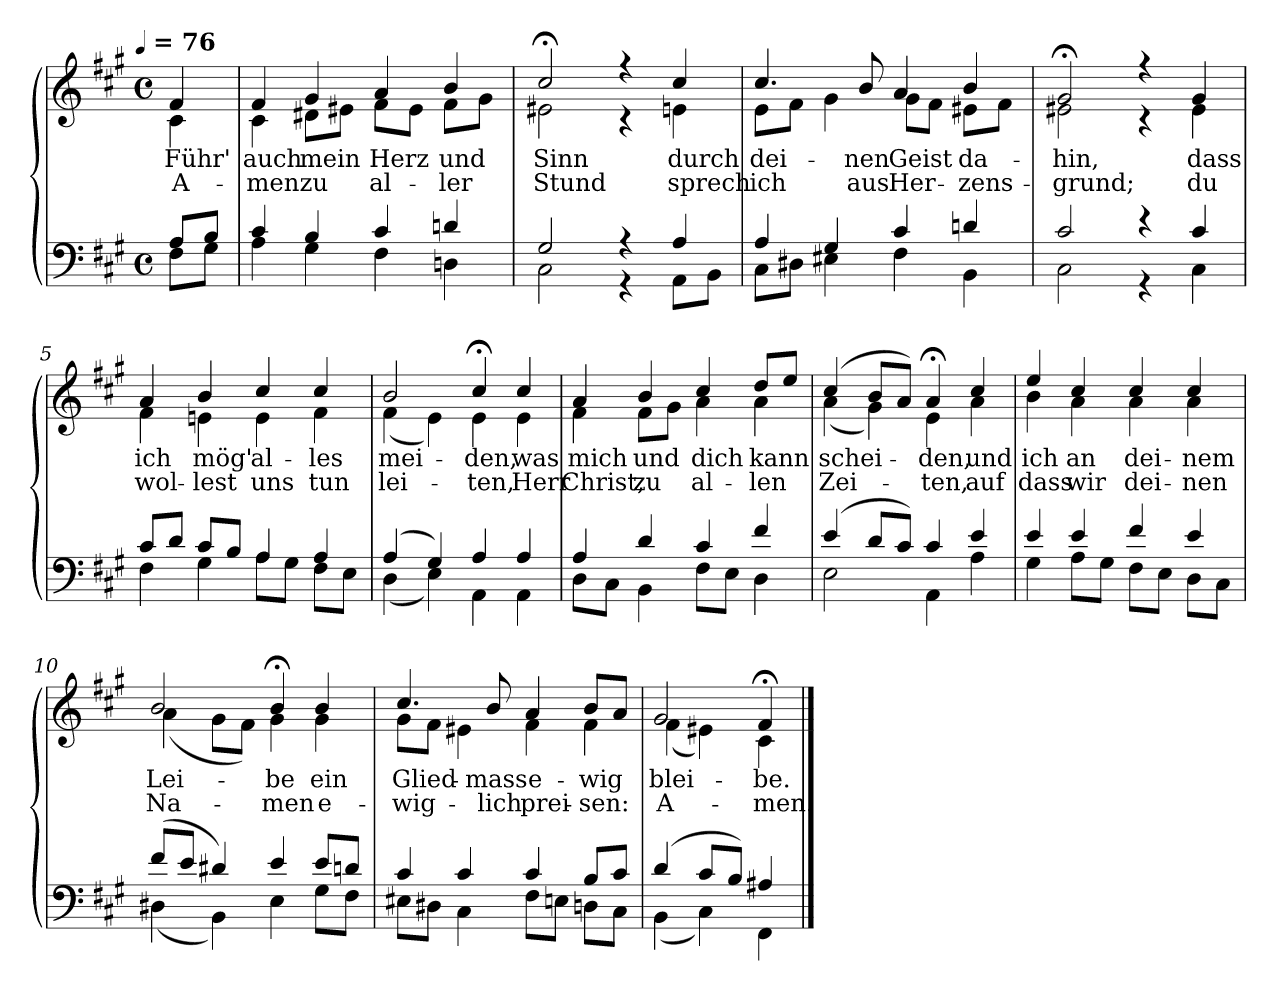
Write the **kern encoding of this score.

**kern	**kern	**text	**text	**dynam
*part1	*part1	*part1	*part1	*part1
*staff2	*staff1	*staff1	*staff1	*staff1/2
*clefF4	*clefG2	*	*	*
*k[f#c#g#]	*k[f#c#g#]	*	*	*
!!LO:TX:omd:t=[quarter] = 76
*M4/4	*M4/4	*	*	*
*met(c)	*met(c)	*	*	*
*MM76	*MM76	*	*	*
=	=	=	=	=
*^	*^	*	*	*
8AL	8F#L	4f#	4c#	Führ'	A-	.
8BJ	8G#J	.	.	.	.	.
=1	=1	=1	=1	=1	=1	=1
4c#	4A	4f#	4c#	auch	-men	.
4B	4G#	4g#	8d#XL	mein	zu	.
.	.	.	8e#XJ	.	.	.
4c#	4F#	4a	8f#L	Herz	al-	.
.	.	.	8e#J	.	.	.
4dn	4Dn	4b	8f#L	und	-ler	.
.	.	.	8g#J	.	.	.
=2	=2	=2	=2	=2	=2	=2
2G#	2C#	2cc#;<	2e#X	Sinn	Stund	.
4r	4r	4r	4r	.	.	.
4A	8AAL	4cc#	4en	durch	sprech	.
.	8BBJ	.	.	.	.	.
=3	=3	=3	=3	=3	=3	=3
4A	8C#L	4.cc#	8eL	dei-	ich	.
.	8D#XJ	.	8f#J	.	.	.
4G#	4E#X	.	4g#	.	.	.
.	.	8b	.	-nen	aus	.
4c#	4F#	4a	8g#L	Geist	Her-	.
.	.	.	8f#J	.	.	.
4dn	4BB	4b	8e#XL	da-	-zens-	.
.	.	.	8f#J	.	.	.
=4	=4	=4	=4	=4	=4	=4
2c#	2C#	2g#;<	2e#X	-hin,	-grund;	.
4r	4r	4r	4r	.	.	.
4c#	4C#	4g#	4e#	dass	du	.
!!LO:LB:g=z	!!
=5	=5	=5	=5	=5	=5	=5
8c#L	4F#	4a	4f#	ich	wol-	.
8dJ	.	.	.	.	.	.
8c#L	4G#	4b	4en	mög'	-lest	.
8BJ	.	.	.	.	.	.
4A	8AL	4cc#	4e	al-	uns	.
.	8G#J	.	.	.	.	.
4A	8F#L	4cc#	4f#	-les	tun	.
.	8EJ	.	.	.	.	.
=6	=6	=6	=6	=6	=6	=6
(4A	(4D	2b	(4f#	mei-	lei-	.
4G#)	4E)	.	4e)	.	.	.
4A	4AA	4cc#;<	4e	-den,	-ten,	.
4A	4AA	4cc#	4e	was	Herr	.
=7	=7	=7	=7	=7	=7	=7
4A	8DL	4a	4f#	mich	Christ,	.
.	8C#J	.	.	.	.	.
4d	4BB	4b	8f#L	und	zu	.
.	.	.	8g#J	.	.	.
4c#	8F#L	4cc#	4a	dich	al-	.
.	8EJ	.	.	.	.	.
4f#	4D	8ddL	4a	kann	-len	.
.	.	8eeJ	.	.	.	.
=8	=8	=8	=8	=8	=8	=8
*	*	*MM74	*	*	*	*
(4e	2E	(4cc#	(4a	schei-	Zei-	.
8dL	.	8bL	4g#)	.	.	♩ = 64
8c#J)	.	8aJ)	.	.	.	.
4c#	4AA	4a;<	4e	-den,	-ten,	.
4e	4A	4cc#	4a	und	auf	♩ = 74
!!LO:LB:g=z	!!
=9	=9	=9	=9	=9	=9	=9
4e	4G#	4ee	4b	ich	dass	.
4e	8AL	4cc#	4a	an	wir	.
.	8G#J	.	.	.	.	.
4f#	8F#L	4cc#	4a	dei-	dei-	.
.	8EJ	.	.	.	.	.
4e	8DL	4cc#	4a	-nem	-nen	.
.	8C#J	.	.	.	.	.
=10	=10	=10	=10	=10	=10	=10
(8f#L	(4D#X	2b	(4a	Lei-	Na-	.
8eJ	.	.	.	.	.	.
4d#X)	4BB)	.	8g#L	.	.	.
.	.	.	8f#J)	.	.	.
4e	4E	4b;<	4g#	-be	-men	.
8eL	8G#L	4b	4g#	ein	e-	♩ = 73
8dnJ	8F#J	.	.	.	.	.
=11	=11	=11	=11	=11	=11	=11
4c#	8E#XL	4.cc#	8g#L	Glied-	-wig-	.
.	8D#XJ	.	8f#J	.	.	.
4c#	4C#	.	4e#X	.	.	.
.	.	8b	.	-mass	-lich	.
4c#	8F#L	4a	4f#	e-	prei-	♩ = 72
.	8EnJ	.	.	.	.	.
8BL	8DnL	8bL	4f#	-wig	-sen:	♩ = 71
8c#J	8C#J	8aJ	.	.	.	.
=12	=12	=12	=12	=12	=12	=12
(4d	(4BB	2g#	(4f#	blei-	A-	.
8c#L	4C#)	.	4e#X)	.	.	.
8BJ)	.	.	.	.	.	.
4A#X	4FF#	4f#;<	4c#	-be.	-men.	.
*v	*v	*	*	*	*	*
*	*v	*v	*	*	*
==	==	==	==	==
*-	*-	*-	*-	*-
